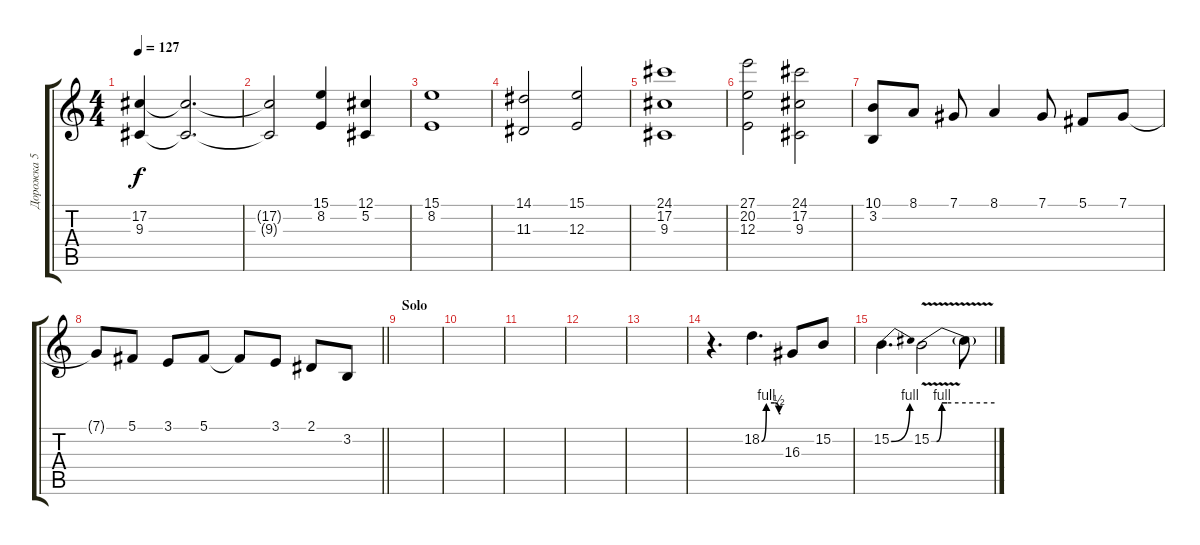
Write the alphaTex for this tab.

\track ("Дорожка 5" "Дорожка 5") {instrument tremolostrings}
\staff {score tabs}
\tuning (Db4 Ab3 E3 B2 Gb2 Db2) {hide}
\ts (4 4)
\tempo 127
\clef g2
\ks c
(17.2 9.3).4{dy f} (17.2{t} 9.3{t}).2{d} |
(17.2{t} 9.3{t}).2 (15.1 8.2).4 (12.1 5.2).4 |
(15.1 8.2).1 |
(14.1 11.3).2 (15.1 12.3).2 |
(24.1 17.2 9.3).1 |
(27.1 20.2 12.3).2 (24.1 17.2 9.3).2 |
(10.1 3.2).8 8.1.8 7.1.8 8.1.4 7.1.8 5.1.8 7.1.8 |
\barLineRight lightlight
7.1{t}.8 5.1.8 3.1.8 5.1.8 5.1{t}.8 3.1.8 2.1.8 3.2.8 |
\section ("" "Solo")
|
|
|
|
|
r.4{d} 18.2{be (custom 0 0 15 4 41 4 55 2 60 2)}.4{d} 16.3.8 15.2.8 |
15.2{be (bend 0 0 60 4)}.4{d} 15.2{be (custom 0 0 5 0 10 4 15 4 60 4) v}.2 15.2{t}.8
